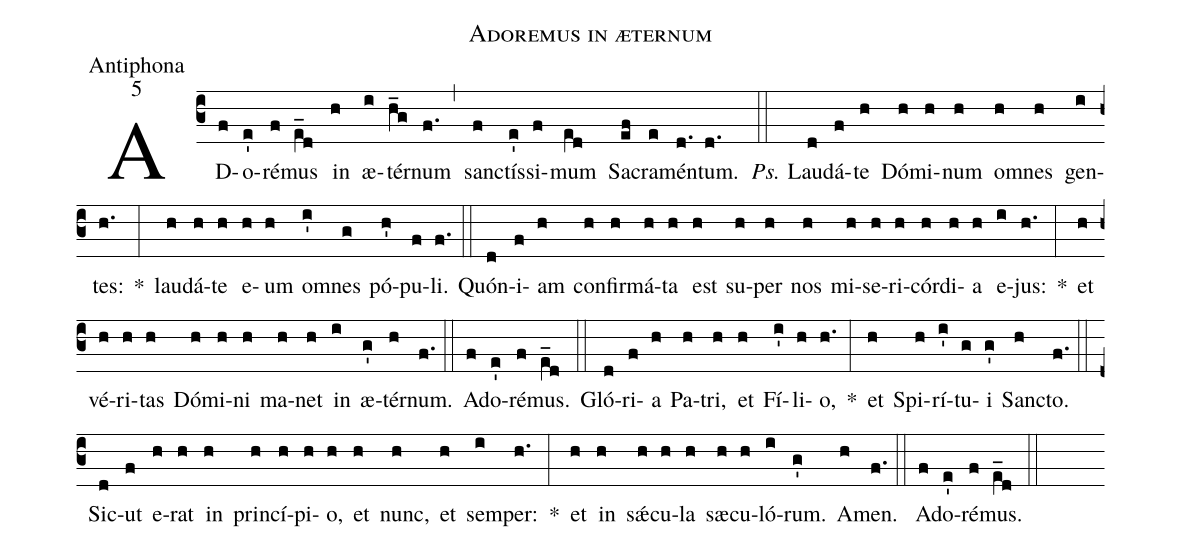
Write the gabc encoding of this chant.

name: Adoremus in æternum;
office-part: Antiphona;
mode: 5;
%%
(c3) AD(f)o(e')ré(f)mus(e_[ll:1]d) in(h) æ(i)tér(h_g)num(f.) (,) sanc(f)tís(e')si(f)mum(e[ll:1]d) Sa(ef)cra(e)mén(d.)tum.(d.) (::)
<i>Ps.</i> Lau(d)dá(f)te(h) Dó(h)mi(h)num(h) om(h)nes(h) gen(i)tes:(h.) *(:)
lau(h)dá(h)te(h) e(h)um(h) om(i')nes(g) pó(h')pu(f)li.(f.) (::)
Quón(d)i(f)am(h) con(h)fir(h)má(h)ta(h) est(h) su(h)per(h) nos(h) mi(h)se(h)ri(h)cór(h)di(h)a(h) e(i)jus:(h.) *(:)
et(h) vé(h)ri(h)tas(h) Dó(h)mi(h)ni(h) ma(h)net(h) in(i) æ(g')tér(h)num.(f.) (::)
Ad(f)o(e')ré(f)mus.(e_[ll:1]d) (::)
Gló(d)ri(f)a(h) Pa(h)tri,(h) et(h) Fí(i')li(h)o,(h.) *(:)
et(h) Spi(h)rí(i')tu(g)i(g') Sanc(h)to.(f.) (::)
Sic(d)ut(f) e(h)rat(h) in(h) prin(h)cí(h)pi(h)o,(h) et(h) nunc,(h) et(h) sem(i)per:(h.) *(:)
et(h) in(h) sǽ(h)cu(h)la(h) sæ(h)cu(h)ló(i)rum.(g') A(h)men.(f.) (::)
Ad(f)o(e')ré(f)mus.(e_[ll:1]d) (::)
